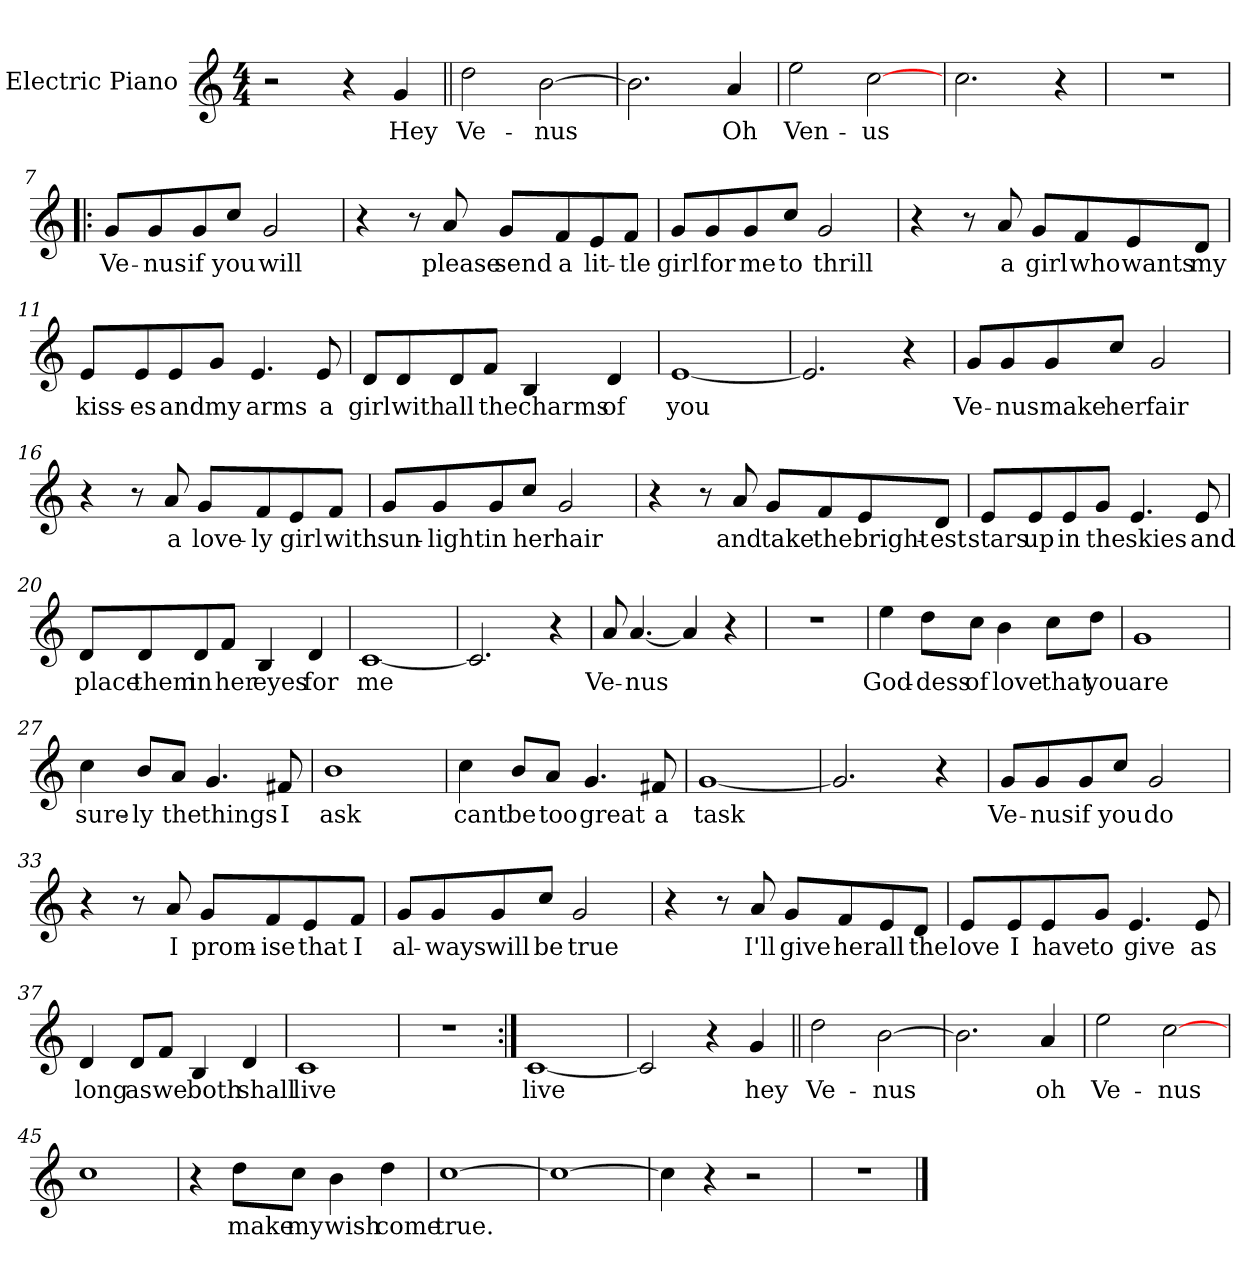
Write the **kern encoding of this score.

**kern	**text
*part1	*part1
*staff1	*staff1
*I"Electric Piano	*
*I'E.Pno	*
*clefG2	*
*k[]	*
*C:	*
*M4/4	*
=1	=1
2r	.
4r	.
4g/	Hey
=2||	=2||
2dd\	Ve-
[2b\	-nus
=3	=3
2.b\]	.
4a/	Oh
=4	=4
2ee\	Ven-
[2cc\	-us
=5	=5
2.cc\	.
4r	.
=6	=6
1r	.
=7!|:	=7!|:
8g/L	Ve-
8g/	-nus
8g/	if
8cc/J	you
2g/	will
!!LO:LB:g=z
=8	=8
4r	.
8r	.
8a/	please
8g/L	send
8f/	a
8e/	lit-
8f/J	-tle
=9	=9
8g/L	girl
8g/	for
8g/	me
8cc/J	to
2g/	thrill
=10	=10
4r	.
8r	.
8a/	a
8g/L	girl
8f/	who
8e/	wants
8d/J	my
!!LO:LB:g=z
=11	=11
8e/L	kiss-
8e/	-es
8e/	and
8g/J	my
4.e/	arms
8e/	a
=12	=12
8d/L	girl
8d/	with
8d/	all
8f/J	the
4B/	charms
4d/	of
=13	=13
[1e	you
=14	=14
2.e/]	.
4r	.
!!LO:LB:g=z
=15	=15
8g/L	Ve-
8g/	-nus
8g/	make
8cc/J	her
2g/	fair
=16	=16
4r	.
8r	.
8a/	a
8g/L	love-
8f/	-ly
8e/	girl
8f/J	with
=17	=17
8g/L	sun-
8g/	-light
8g/	in
8cc/J	her
2g/	hair
!!LO:LB:g=z
=18	=18
4r	.
8r	.
8a/	and
8g/L	take
8f/	the
8e/	bright-
8d/J	-est
=19	=19
8e/L	stars
8e/	up
8e/	in
8g/J	the
4.e/	skies
8e/	and
!!LO:LB:g=z
=20	=20
8d/L	place
8d/	them
8d/	in
8f/J	her
4B/	eyes
4d/	for
=21	=21
[1c	me
=22	=22
2.c/]	.
4r	.
=23	=23
8a/	Ve-
[4.a/	-nus
4a/]	.
4r	.
=24	=24
1r	.
!!LO:LB:g=z
=25	=25
4ee\	God-
8dd\L	-dess
8cc\J	of
4b\	love
8cc\L	that
8dd\J	you
=26	=26
1g	are
=27	=27
4cc\	sure-
8b/L	-ly
8a/J	the
4.g/	things
8f#X/	I
=28	=28
1b	ask
!!LO:LB:g=z
=29	=29
4cc\	cant
8b/L	be
8a/J	too
4.g/	great
8f#X/	a
=30	=30
[1g	task
=31	=31
2.g/]	.
4r	.
=32	=32
8g/L	Ve-
8g/	-nus
8g/	if
8cc/J	you
2g/	do
=33	=33
4r	.
8r	.
8a/	I
8g/L	prom-
8f/	-ise
8e/	that
8f/J	I
!!LO:PB:g=z
=34	=34
8g/L	al-
8g/	-ways
8g/	will
8cc/J	be
2g/	true
=35	=35
4r	.
8r	.
8a/	I'll
8g/L	give
8f/	her
8e/	all
8d/J	the
=36	=36
8e/L	love
8e/	I
8e/	have
8g/J	to
4.e/	give
8e/	as
!!LO:LB:g=z
=37	=37
4d/	long
8d/L	as
8f/J	we
4B/	both
4d/	shall
=38	=38
1c	live
=39	=39
1r	.
=40:|!	=40:|!
[1c	live
=41	=41
2c/]	.
4r	.
4g/	hey
=42||	=42||
2dd\	Ve-
[2b\	-nus
=43	=43
2.b\]	.
4a/	oh
=44	=44
2ee\	Ve-
[2cc\	-nus
!!LO:LB:g=z
=45	=45
1cc	.
=46	=46
4r	.
8dd\L	make
8cc\J	my
4b\	wish
4dd\	come
=47	=47
[1cc	true.
=48	=48
1cc_	.
=49	=49
4cc\]	.
4r	.
2r	.
=50	=50
1r	.
==	==
*-	*-
